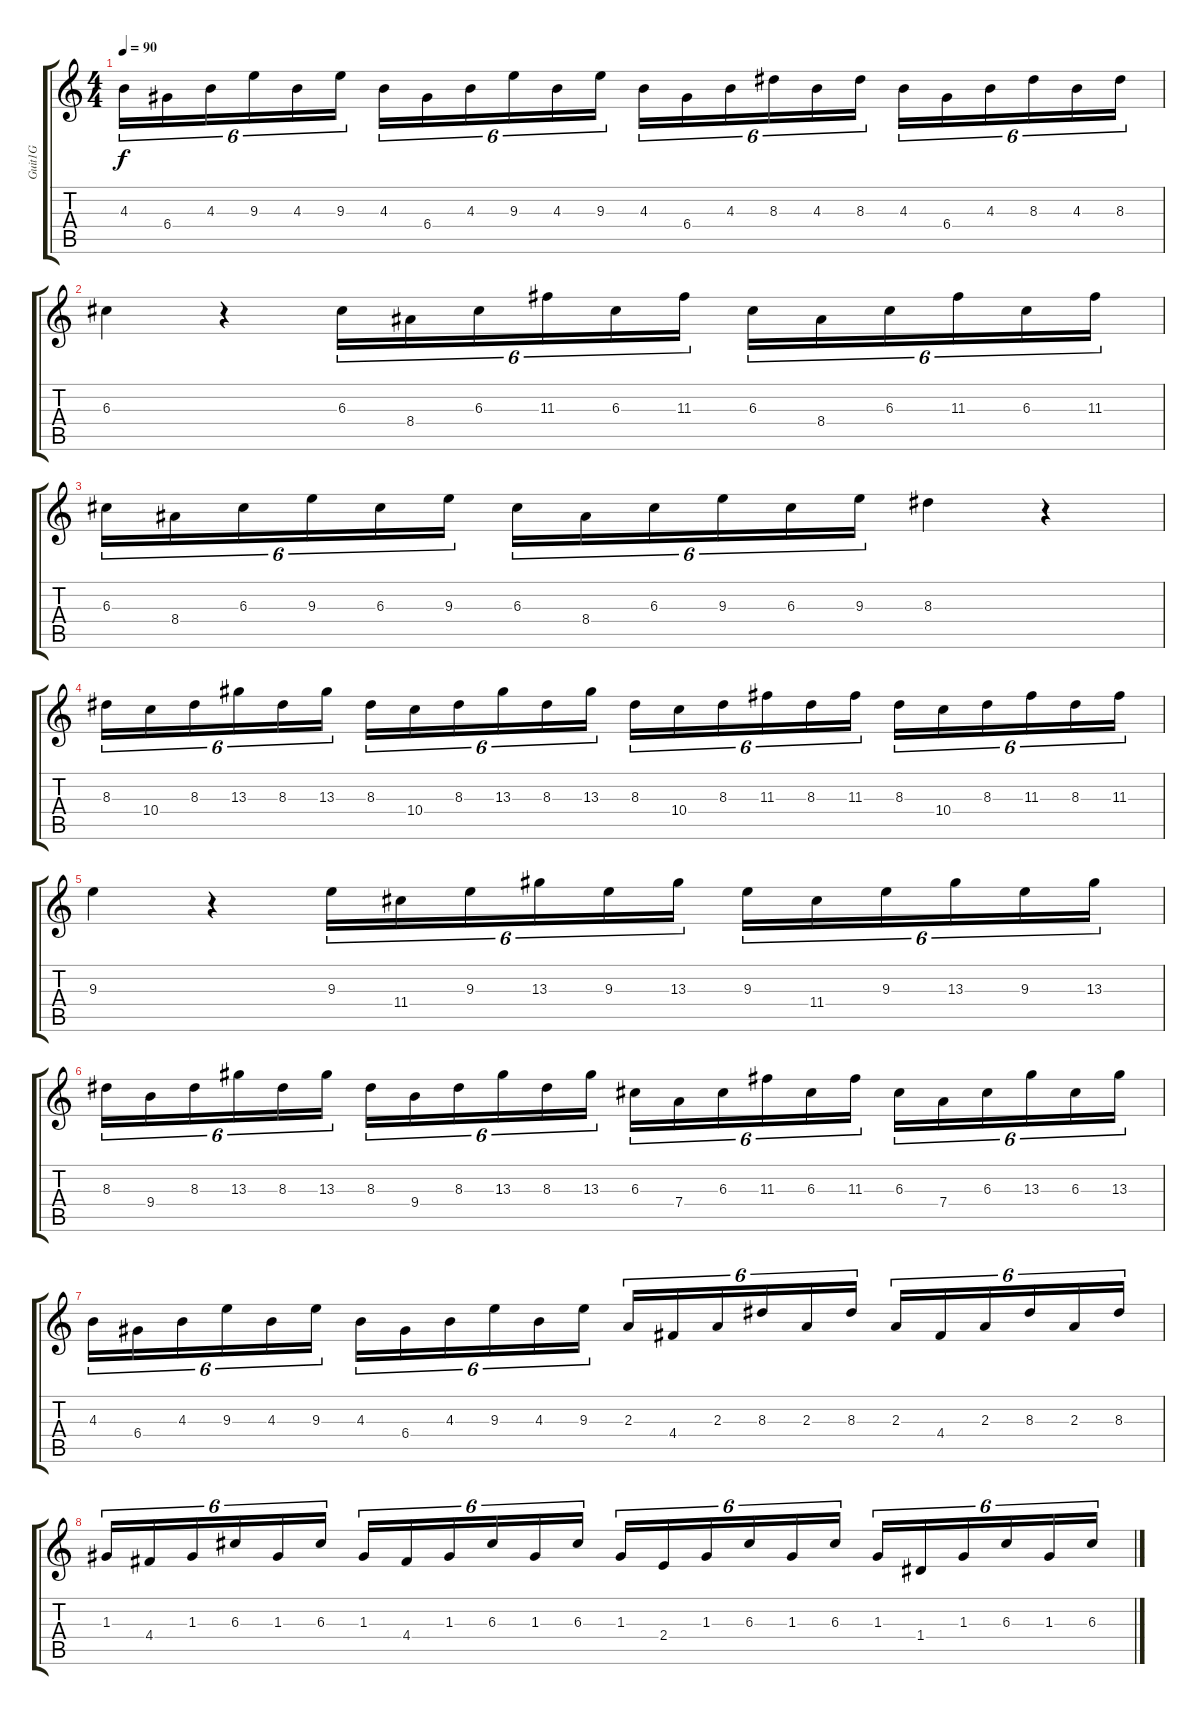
\track ("Guit1G" "Guit1G") {instrument overdrivenguitar}
\staff {score tabs}
\tuning (E4 B3 G3 D3 A2 E2) {hide}
\ts (4 4)
\tempo 90
\clef g2
\ks c
4.3.16{tu (6 4) dy f} 6.4.16{tu (6 4)} 4.3.16{tu (6 4)} 9.3.16{tu (6 4)} 4.3.16{tu (6 4)} 9.3.16{tu (6 4)} 4.3.16{tu (6 4)} 6.4.16{tu (6 4)} 4.3.16{tu (6 4)} 9.3.16{tu (6 4)} 4.3.16{tu (6 4)} 9.3.16{tu (6 4)} 4.3.16{tu (6 4)} 6.4.16{tu (6 4)} 4.3.16{tu (6 4)} 8.3.16{tu (6 4)} 4.3.16{tu (6 4)} 8.3.16{tu (6 4)} 4.3.16{tu (6 4)} 6.4.16{tu (6 4)} 4.3.16{tu (6 4)} 8.3.16{tu (6 4)} 4.3.16{tu (6 4)} 8.3.16{tu (6 4)} |
6.3.4 r.4 6.3.16{tu (6 4)} 8.4.16{tu (6 4)} 6.3.16{tu (6 4)} 11.3.16{tu (6 4)} 6.3.16{tu (6 4)} 11.3.16{tu (6 4)} 6.3.16{tu (6 4)} 8.4.16{tu (6 4)} 6.3.16{tu (6 4)} 11.3.16{tu (6 4)} 6.3.16{tu (6 4)} 11.3.16{tu (6 4)} |
6.3.16{tu (6 4)} 8.4.16{tu (6 4)} 6.3.16{tu (6 4)} 9.3.16{tu (6 4)} 6.3.16{tu (6 4)} 9.3.16{tu (6 4)} 6.3.16{tu (6 4)} 8.4.16{tu (6 4)} 6.3.16{tu (6 4)} 9.3.16{tu (6 4)} 6.3.16{tu (6 4)} 9.3.16{tu (6 4)} 8.3.4 r.4 |
8.3.16{tu (6 4)} 10.4.16{tu (6 4)} 8.3.16{tu (6 4)} 13.3.16{tu (6 4)} 8.3.16{tu (6 4)} 13.3.16{tu (6 4)} 8.3.16{tu (6 4)} 10.4.16{tu (6 4)} 8.3.16{tu (6 4)} 13.3.16{tu (6 4)} 8.3.16{tu (6 4)} 13.3.16{tu (6 4)} 8.3.16{tu (6 4)} 10.4.16{tu (6 4)} 8.3.16{tu (6 4)} 11.3.16{tu (6 4)} 8.3.16{tu (6 4)} 11.3.16{tu (6 4)} 8.3.16{tu (6 4)} 10.4.16{tu (6 4)} 8.3.16{tu (6 4)} 11.3.16{tu (6 4)} 8.3.16{tu (6 4)} 11.3.16{tu (6 4)} |
9.3.4 r.4 9.3.16{tu (6 4)} 11.4.16{tu (6 4)} 9.3.16{tu (6 4)} 13.3.16{tu (6 4)} 9.3.16{tu (6 4)} 13.3.16{tu (6 4)} 9.3.16{tu (6 4)} 11.4.16{tu (6 4)} 9.3.16{tu (6 4)} 13.3.16{tu (6 4)} 9.3.16{tu (6 4)} 13.3.16{tu (6 4)} |
8.3.16{tu (6 4)} 9.4.16{tu (6 4)} 8.3.16{tu (6 4)} 13.3.16{tu (6 4)} 8.3.16{tu (6 4)} 13.3.16{tu (6 4)} 8.3.16{tu (6 4)} 9.4.16{tu (6 4)} 8.3.16{tu (6 4)} 13.3.16{tu (6 4)} 8.3.16{tu (6 4)} 13.3.16{tu (6 4)} 6.3.16{tu (6 4)} 7.4.16{tu (6 4)} 6.3.16{tu (6 4)} 11.3.16{tu (6 4)} 6.3.16{tu (6 4)} 11.3.16{tu (6 4)} 6.3.16{tu (6 4)} 7.4.16{tu (6 4)} 6.3.16{tu (6 4)} 13.3.16{tu (6 4)} 6.3.16{tu (6 4)} 13.3.16{tu (6 4)} |
4.3.16{tu (6 4)} 6.4.16{tu (6 4)} 4.3.16{tu (6 4)} 9.3.16{tu (6 4)} 4.3.16{tu (6 4)} 9.3.16{tu (6 4)} 4.3.16{tu (6 4)} 6.4.16{tu (6 4)} 4.3.16{tu (6 4)} 9.3.16{tu (6 4)} 4.3.16{tu (6 4)} 9.3.16{tu (6 4)} 2.3.16{tu (6 4)} 4.4.16{tu (6 4)} 2.3.16{tu (6 4)} 8.3.16{tu (6 4)} 2.3.16{tu (6 4)} 8.3.16{tu (6 4)} 2.3.16{tu (6 4)} 4.4.16{tu (6 4)} 2.3.16{tu (6 4)} 8.3.16{tu (6 4)} 2.3.16{tu (6 4)} 8.3.16{tu (6 4)} |
1.3.16{tu (6 4)} 4.4.16{tu (6 4)} 1.3.16{tu (6 4)} 6.3.16{tu (6 4)} 1.3.16{tu (6 4)} 6.3.16{tu (6 4)} 1.3.16{tu (6 4)} 4.4.16{tu (6 4)} 1.3.16{tu (6 4)} 6.3.16{tu (6 4)} 1.3.16{tu (6 4)} 6.3.16{tu (6 4)} 1.3.16{tu (6 4)} 2.4.16{tu (6 4)} 1.3.16{tu (6 4)} 6.3.16{tu (6 4)} 1.3.16{tu (6 4)} 6.3.16{tu (6 4)} 1.3.16{tu (6 4)} 1.4.16{tu (6 4)} 1.3.16{tu (6 4)} 6.3.16{tu (6 4)} 1.3.16{tu (6 4)} 6.3.16{tu (6 4)}
